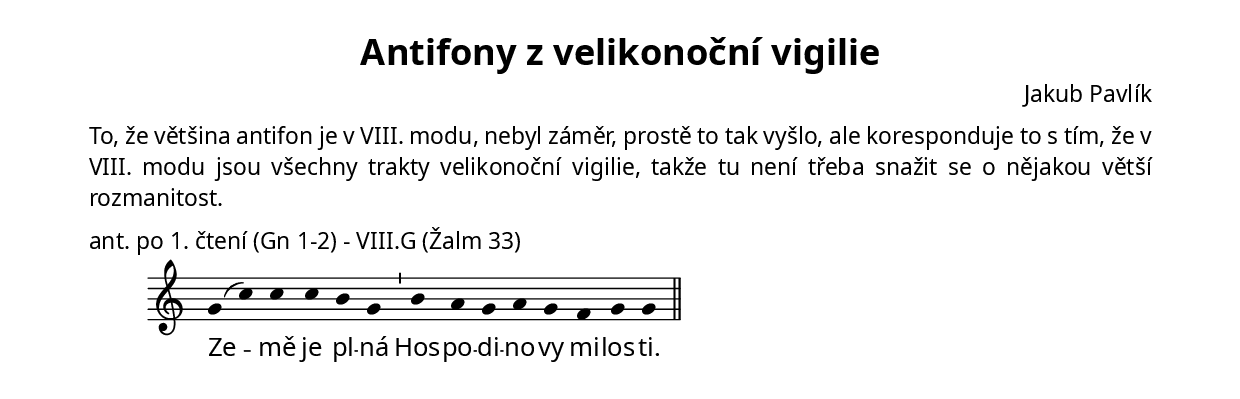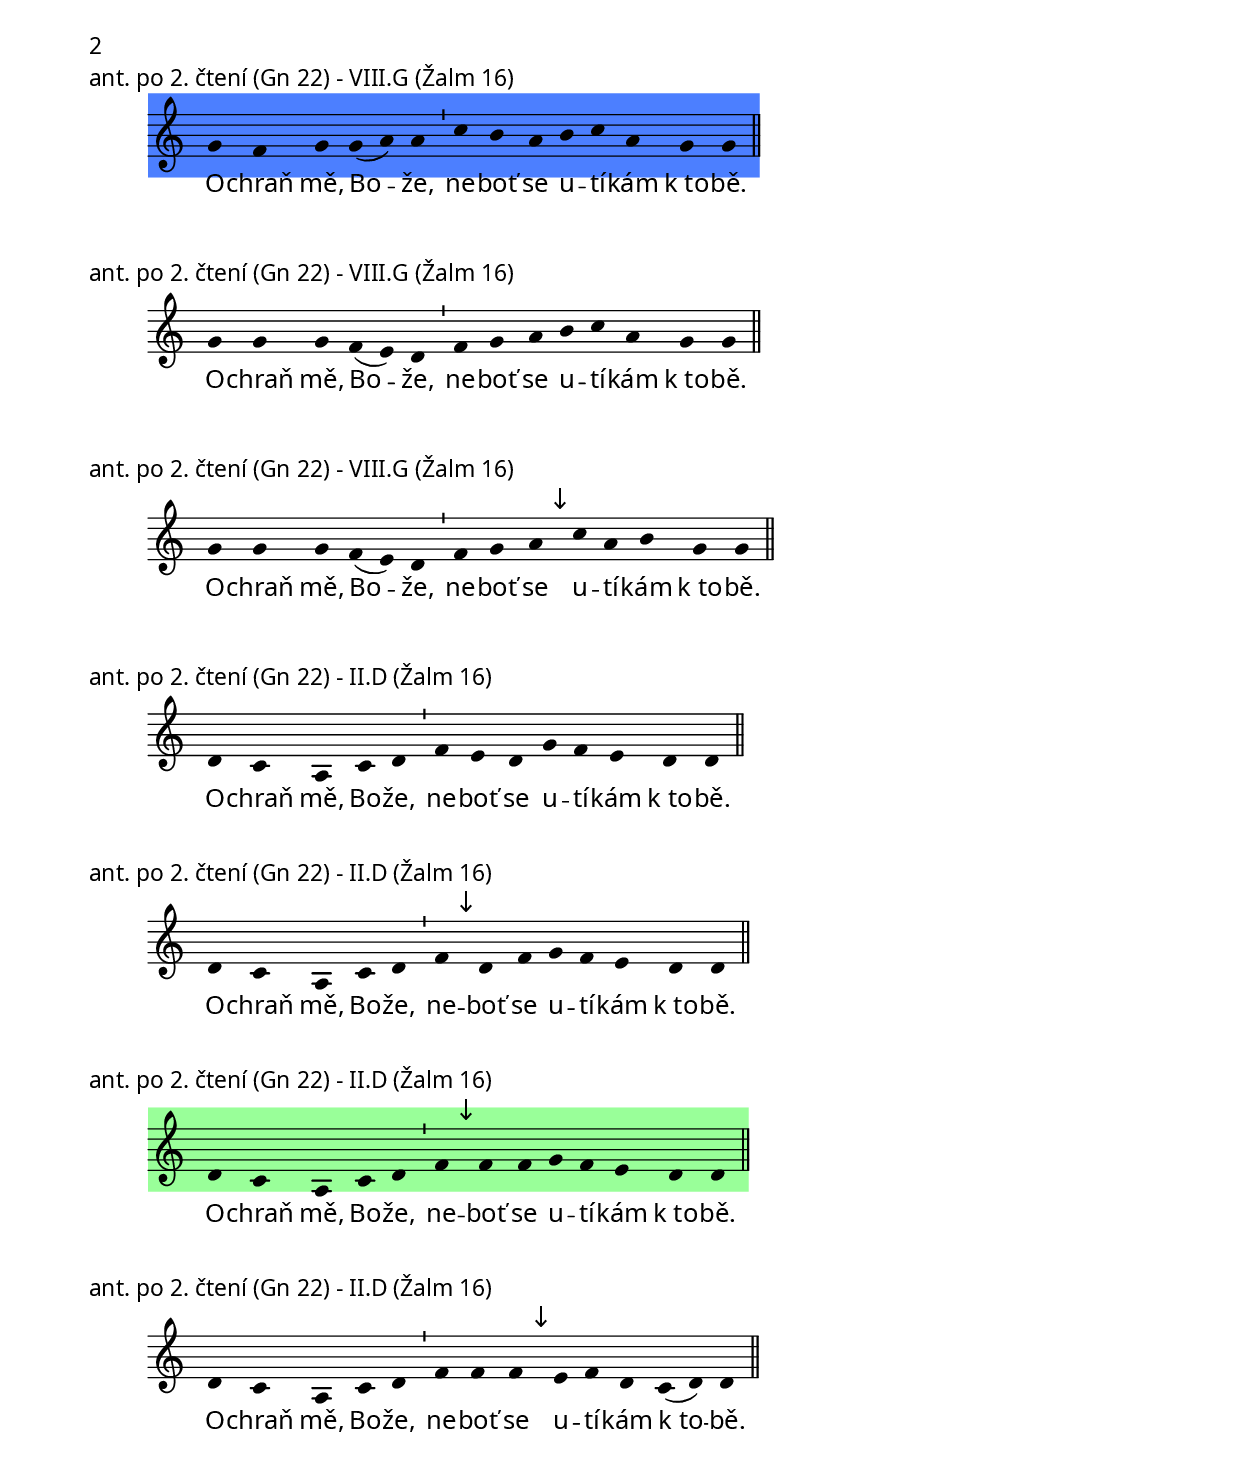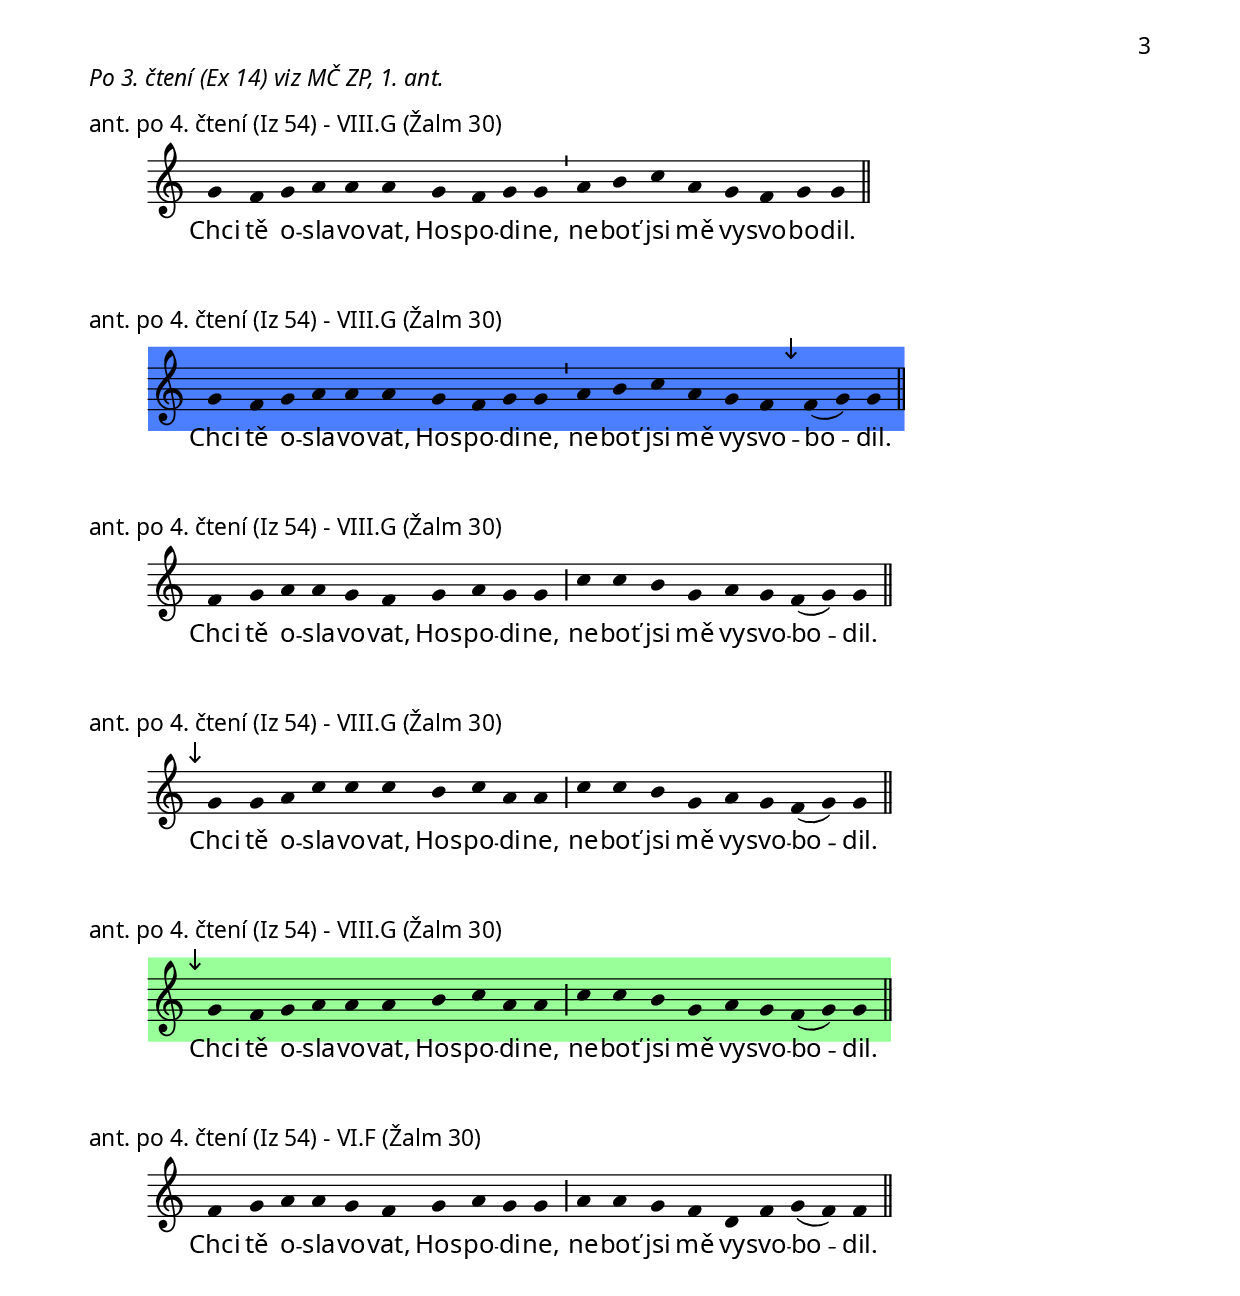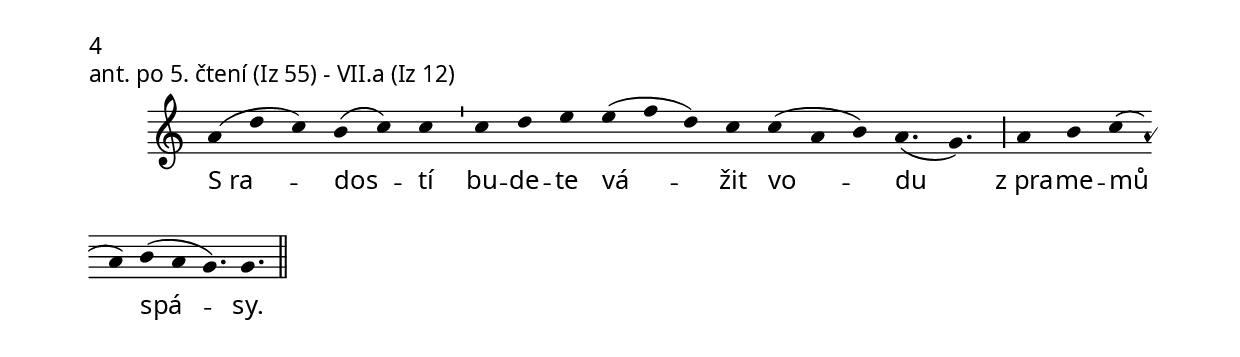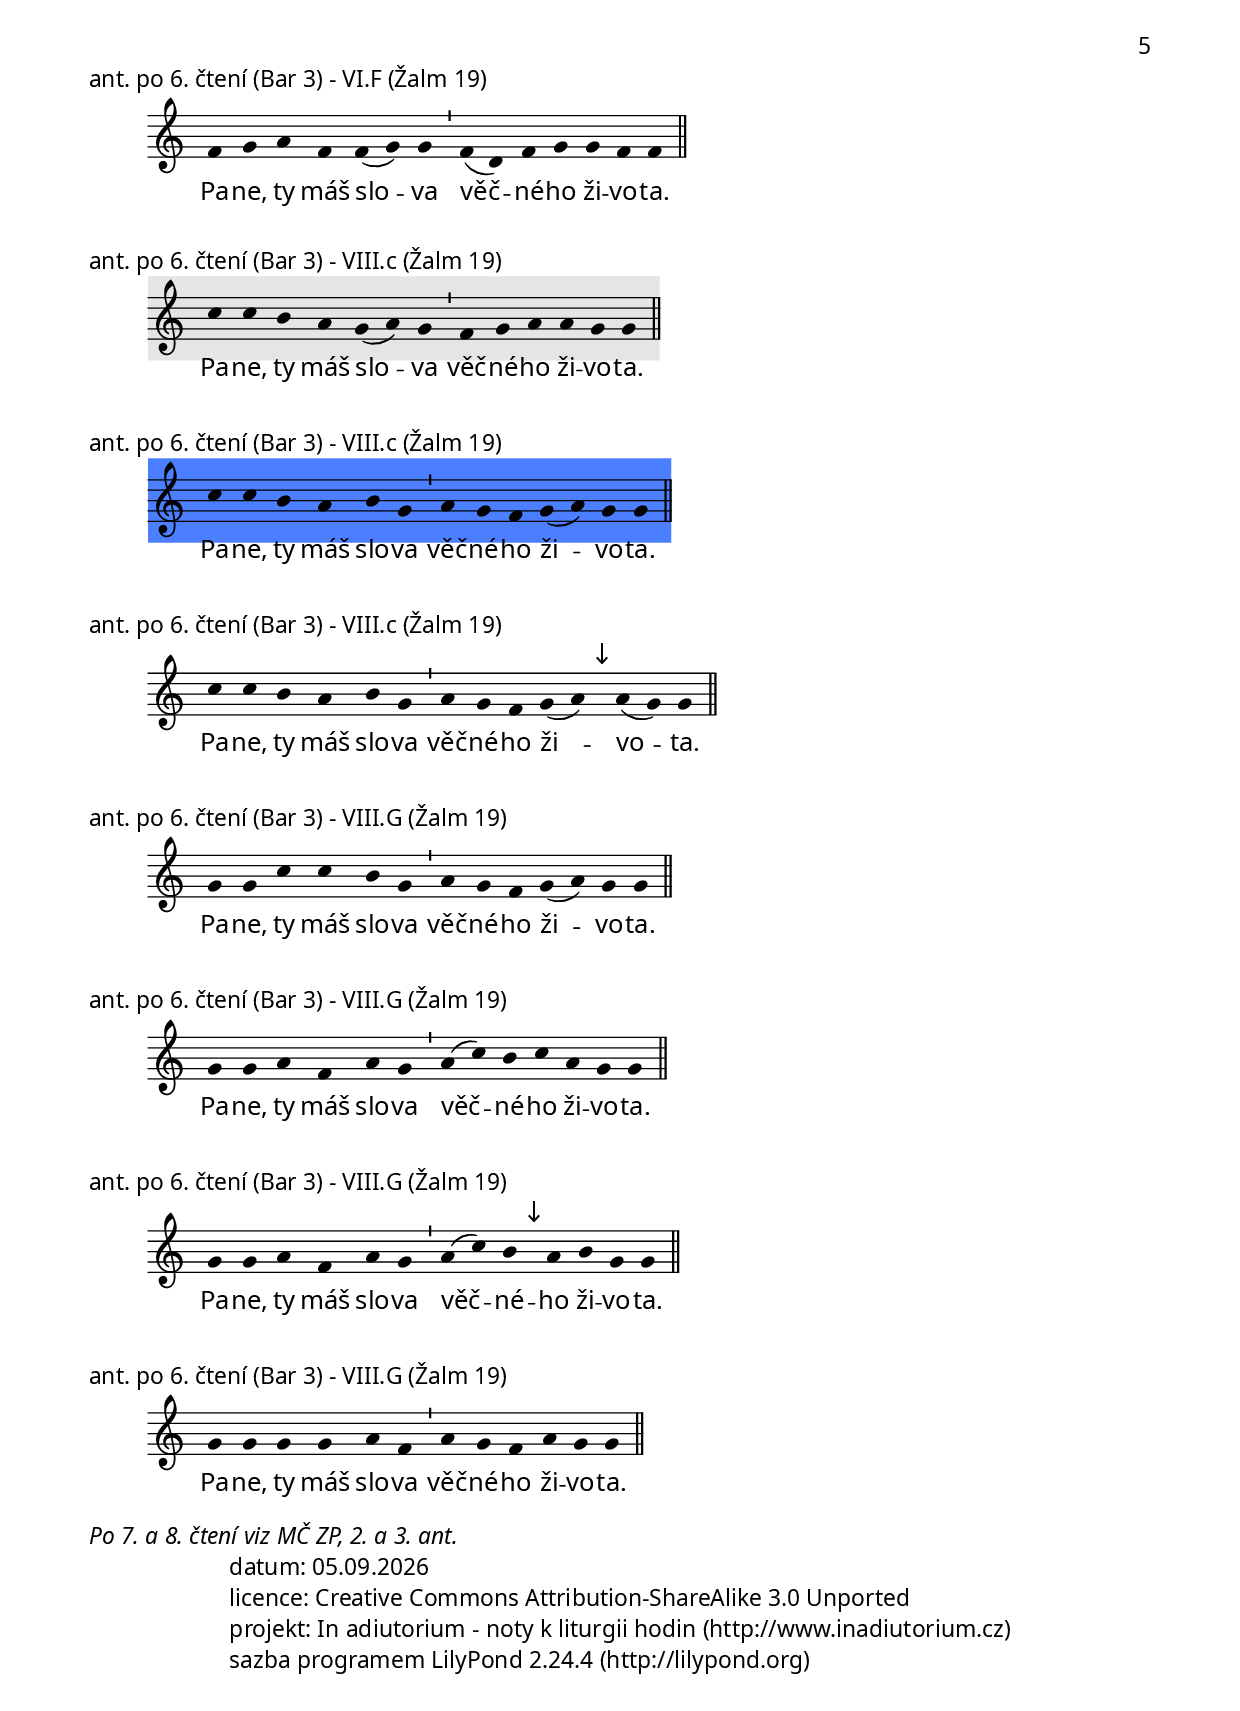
\version "2.19.83"

\include "spolecne.ly"

\header {
  title = "Antifony z velikonoční vigilie"
  composer = "Jakub Pavlík"
}

\markup\justify{
  To, že většina antifon je v VIII. modu, nebyl záměr, prostě to tak vyšlo,
  ale koresponduje to s tím, že v VIII. modu jsou všechny trakty velikonoční vigilie,
  takže tu není třeba snažit se o nějakou větší rozmanitost.
}

\score {
  \relative c'' {
    \choralniRezim
    g4( c) c c b g \barMin b a g a g f g g \barFinalis
  }
  \addlyrics {
    Ze -- mě je pl -- ná
    Hos -- po -- di -- no -- vy mi -- los -- ti.
  }
  \header {
    quid = "ant. po 1. čtení (Gn 1-2)"
    modus = "VIII"
    differentia = "G"
    psalmus = "Žalm 33"
    fial = "antifony/velikonoce_tyden1_3utery.ly#rch-a3?-aleluja"
    id = "mc-xa1"
    piece = \markup {\sestavTitulek}
  }
}

\pageBreak

\score {
  \relative c'' {
    \zvyraznovacModry
    \choralniRezim
    g4 f g g( a) a \barMin
    c b a b c a g g \barFinalis
  }
  \addlyrics {
    O -- chraň mě, Bo -- že,
    ne -- boť se u -- tí -- kám k_to -- bě.
  }
  \header {
    quid = "ant. po 2. čtení (Gn 22)"
    modus = "VIII"
    differentia = "G"
    psalmus = "Žalm 16"
    id = "mc-xa2"
    piece = \markup {\sestavTitulek}
  }
}

\score {
  \relative c'' {
    \choralniRezim
    g4 g g f( e) d \barMin
    f g a b c a g g \barFinalis
  }
  \addlyrics {
    O -- chraň mě, Bo -- že,
    ne -- boť se u -- tí -- kám k_to -- bě.
  }
  \header {
    quid = "ant. po 2. čtení (Gn 22)"
    modus = "VIII"
    differentia = "G"
    psalmus = "Žalm 16"
    id = "mc-xa2"
    piece = \markup {\sestavTitulek}
  }
}

\score {
  \relative c'' {
    \choralniRezim
    g4 g g f( e) d \barMin
    f g a \mark\sipka c a b g g \barFinalis
  }
  \addlyrics {
    O -- chraň mě, Bo -- že,
    ne -- boť se u -- tí -- kám k_to -- bě.
  }
  \header {
    quid = "ant. po 2. čtení (Gn 22)"
    modus = "VIII"
    differentia = "G"
    psalmus = "Žalm 16"
    id = "mc-xa2"
    piece = \markup {\sestavTitulek}
  }
}

\score {
  \relative c' {
    \choralniRezim
    d4 c a c d \barMin
    f e d g f e d d \barFinalis
  }
  \addlyrics {
    O -- chraň mě, Bo -- že,
    ne -- boť se u -- tí -- kám k_to -- bě.
  }
  \header {
    quid = "ant. po 2. čtení (Gn 22)"
    modus = "II"
    differentia = "D"
    psalmus = "Žalm 16"
    id = "mc-xa2"
    piece = \markup {\sestavTitulek}
  }
}

\score {
  \relative c' {
    \choralniRezim
    d4 c a c d \barMin
    f \mark\sipka d f g f e d d \barFinalis
  }
  \addlyrics {
    O -- chraň mě, Bo -- že,
    ne -- boť se u -- tí -- kám k_to -- bě.
  }
  \header {
    quid = "ant. po 2. čtení (Gn 22)"
    modus = "II"
    differentia = "D"
    psalmus = "Žalm 16"
    id = "mc-xa2"
    piece = \markup {\sestavTitulek}
  }
}

\score {
  \relative c' {
    \zvyraznovacZelenyII
    \choralniRezim
    d4 c a c d \barMin
    f \mark\sipka f f g f e d d \barFinalis
  }
  \addlyrics {
    O -- chraň mě, Bo -- že,
    ne -- boť se u -- tí -- kám k_to -- bě.
  }
  \header {
    quid = "ant. po 2. čtení (Gn 22)"
    modus = "II"
    differentia = "D"
    psalmus = "Žalm 16"
    id = "mc-xa2"
    piece = \markup {\sestavTitulek}
  }
}

\score {
  \relative c' {
    \choralniRezim
    d4 c a c d \barMin
    f f f \mark\sipka e f d c( d) d \barFinalis
  }
  \addlyrics {
    O -- chraň mě, Bo -- že,
    ne -- boť se u -- tí -- kám k_to -- bě.
  }
  \header {
    quid = "ant. po 2. čtení (Gn 22)"
    modus = "II"
    differentia = "D"
    psalmus = "Žalm 16"
    id = "mc-xa2"
    piece = \markup {\sestavTitulek}
  }
}

\pageBreak

\markup\italic{Po 3. čtení (Ex 14) viz MČ ZP, 1. ant.}

\score {
  \relative c'' {
    \choralniRezim
    g4 f g a a a g f g g \barMin
    a b c a g f g g \barFinalis
  }
  \addlyrics {
    Chci tě o -- sla -- vo -- vat, Hos -- po -- di -- ne,
    ne -- boť jsi mě vy -- svo -- bo -- dil.
  }
  \header {
    quid = "ant. po 4. čtení (Iz 54)"
    modus = "VIII"
    differentia = "G"
    psalmus = "Žalm 30"
    id = "mc-xa4"
    piece = \markup {\sestavTitulek}
  }
}

\score {
  \relative c'' {
    \zvyraznovacModry
    \choralniRezim
    g4 f g a a a g f g g \barMin
    a b c a g f \mark\sipka f( g) g \barFinalis
  }
  \addlyrics {
    Chci tě o -- sla -- vo -- vat, Hos -- po -- di -- ne,
    ne -- boť jsi mě vy -- svo -- bo -- dil.
  }
  \header {
    quid = "ant. po 4. čtení (Iz 54)"
    modus = "VIII"
    differentia = "G"
    psalmus = "Žalm 30"
    id = "mc-xa4"
    piece = \markup {\sestavTitulek}
  }
}

\score {
  \relative c' {
    \choralniRezim
    f4 g a a g f g a g g \barMaior
    c c b g a g f( g) g \barFinalis
  }
  \addlyrics {
    Chci tě o -- sla -- vo -- vat, Hos -- po -- di -- ne,
    ne -- boť jsi mě vy -- svo -- bo -- dil.
  }
  \header {
    quid = "ant. po 4. čtení (Iz 54)"
    modus = "VIII"
    differentia = "G"
    psalmus = "Žalm 30"
    id = "mc-xa4"
    piece = \markup {\sestavTitulek}
  }
}

\score {
  \relative c'' {
    \choralniRezim
    \mark\sipka g4 g a c c c b c a a \barMaior
    c c b g a g f( g) g \barFinalis
  }
  \addlyrics {
    Chci tě o -- sla -- vo -- vat, Hos -- po -- di -- ne,
    ne -- boť jsi mě vy -- svo -- bo -- dil.
  }
  \header {
    quid = "ant. po 4. čtení (Iz 54)"
    modus = "VIII"
    differentia = "G"
    psalmus = "Žalm 30"
    id = "mc-xa4"
    piece = \markup {\sestavTitulek}
  }
}

\score {
  \relative c'' {
    \zvyraznovacZelenyII
    \choralniRezim
    \mark\sipka g4 f g a a a b c a a \barMaior
    c c b g a g f( g) g \barFinalis
  }
  \addlyrics {
    Chci tě o -- sla -- vo -- vat, Hos -- po -- di -- ne,
    ne -- boť jsi mě vy -- svo -- bo -- dil.
  }
  \header {
    quid = "ant. po 4. čtení (Iz 54)"
    modus = "VIII"
    differentia = "G"
    psalmus = "Žalm 30"
    id = "mc-xa4"
    piece = \markup {\sestavTitulek}
  }
}

\score {
  \relative c' {
    \choralniRezim
    f4 g a a g f g a g g \barMaior
    a a g f d f g( f) f \barFinalis
  }
  \addlyrics {
    Chci tě o -- sla -- vo -- vat, Hos -- po -- di -- ne,
    ne -- boť jsi mě vy -- svo -- bo -- dil.
  }
  \header {
    quid = "ant. po 4. čtení (Iz 54)"
    modus = "VI"
    differentia = "F"
    psalmus = "Žalm 30"
    id = "mc-xa4"
    piece = \markup {\sestavTitulek}
  }
}

\pageBreak

\score {
  \relative c'' {
    \choralniRezim
    a4( d c) b( c) c \barMin
    c d e e( f d) c c( a b) a4.( g) \barMaior
    a4 b c( a) b( a g4.) g \barFinalis
  }
  \addlyrics {
    S_ra -- dos -- tí
    bu -- de -- te vá -- žit vo -- du
    z_pra -- me -- mů spá -- sy.
  }
  \header {
    quid = "ant. po 5. čtení (Iz 55)"
    modus = "VII"
    differentia = "a"
    psalmus = "Iz 12"
    fial = "antifony/velikonoce_tyden2_5ctvrtek.ly#rch-a2?-aleluja"
    id = "mc-xa5"
    piece = \markup {\sestavTitulek}
  }
}

\pageBreak

\score {
  \relative c' {
    \choralniRezim
    f4 g a f f( g) g \barMin
    f( d) f g g f f \barFinalis
  }
  \addlyrics {
    Pa -- ne, ty máš slo -- va
    věč -- né -- ho ži -- vo -- ta.
  }
  \header {
    quid = "ant. po 6. čtení (Bar 3)"
    modus = "VI"
    differentia = "F"
    psalmus = "Žalm 19"
    id = "mc-xa6"
    piece = \markup {\sestavTitulek}
  }
}

\score {
  \relative c'' {
    \zvyraznovacSedy
    \choralniRezim
    c4 c b a g( a) g \barMin
    f g a a g g \barFinalis
  }
  \addlyrics {
    Pa -- ne, ty máš slo -- va
    věč -- né -- ho ži -- vo -- ta.
  }
  \header {
    quid = "ant. po 6. čtení (Bar 3)"
    modus = "VIII"
    differentia = "c"
    psalmus = "Žalm 19"
    id = "mc-xa6"
    piece = \markup {\sestavTitulek}
  }
}

\score {
  \relative c'' {
    \zvyraznovacModry
    \choralniRezim
    c4 c b a b g \barMin
    a g f g( a) g g \barFinalis
  }
  \addlyrics {
    Pa -- ne, ty máš slo -- va
    věč -- né -- ho ži -- vo -- ta.
  }
  \header {
    quid = "ant. po 6. čtení (Bar 3)"
    modus = "VIII"
    differentia = "c"
    psalmus = "Žalm 19"
    id = "mc-xa6"
    piece = \markup {\sestavTitulek}
  }
}

\score {
  \relative c'' {
    \choralniRezim
    c4 c b a b g \barMin
    a g f g( a) \mark\sipka a( g) g \barFinalis
  }
  \addlyrics {
    Pa -- ne, ty máš slo -- va
    věč -- né -- ho ži -- vo -- ta.
  }
  \header {
    quid = "ant. po 6. čtení (Bar 3)"
    modus = "VIII"
    differentia = "c"
    psalmus = "Žalm 19"
    id = "mc-xa6"
    piece = \markup {\sestavTitulek}
  }
}

\score {
  \relative c'' {
    \choralniRezim
    g4 g c c b g \barMin
    a g f g( a) g g \barFinalis
  }
  \addlyrics {
    Pa -- ne, ty máš slo -- va
    věč -- né -- ho ži -- vo -- ta.
  }
  \header {
    quid = "ant. po 6. čtení (Bar 3)"
    modus = "VIII"
    differentia = "G"
    psalmus = "Žalm 19"
    id = "mc-xa6"
    piece = \markup {\sestavTitulek}
  }
}

\score {
  \relative c'' {
    \choralniRezim
    g4 g a f a g \barMin
    a( c) b c a g g \barFinalis
  }
  \addlyrics {
    Pa -- ne, ty máš slo -- va
    věč -- né -- ho ži -- vo -- ta.
  }
  \header {
    quid = "ant. po 6. čtení (Bar 3)"
    modus = "VIII"
    differentia = "G"
    psalmus = "Žalm 19"
    id = "mc-xa6"
    piece = \markup {\sestavTitulek}
  }
}

\score {
  \relative c'' {
    \choralniRezim
    g4 g a f a g \barMin
    a( c) b \mark\sipka a b g g \barFinalis
  }
  \addlyrics {
    Pa -- ne, ty máš slo -- va
    věč -- né -- ho ži -- vo -- ta.
  }
  \header {
    quid = "ant. po 6. čtení (Bar 3)"
    modus = "VIII"
    differentia = "G"
    psalmus = "Žalm 19"
    id = "mc-xa6"
    piece = \markup {\sestavTitulek}
  }
}

\score {
  \relative c'' {
    \choralniRezim
    g4 g g g a f \barMin
    a g f a g g \barFinalis
  }
  \addlyrics {
    Pa -- ne, ty máš slo -- va
    věč -- né -- ho ži -- vo -- ta.
  }
  \header {
    quid = "ant. po 6. čtení (Bar 3)"
    modus = "VIII"
    differentia = "G"
    psalmus = "Žalm 19"
    id = "mc-xa6"
    piece = \markup {\sestavTitulek}
  }
}

\markup\italic{Po 7. a 8. čtení viz MČ ZP, 2. a 3. ant.}